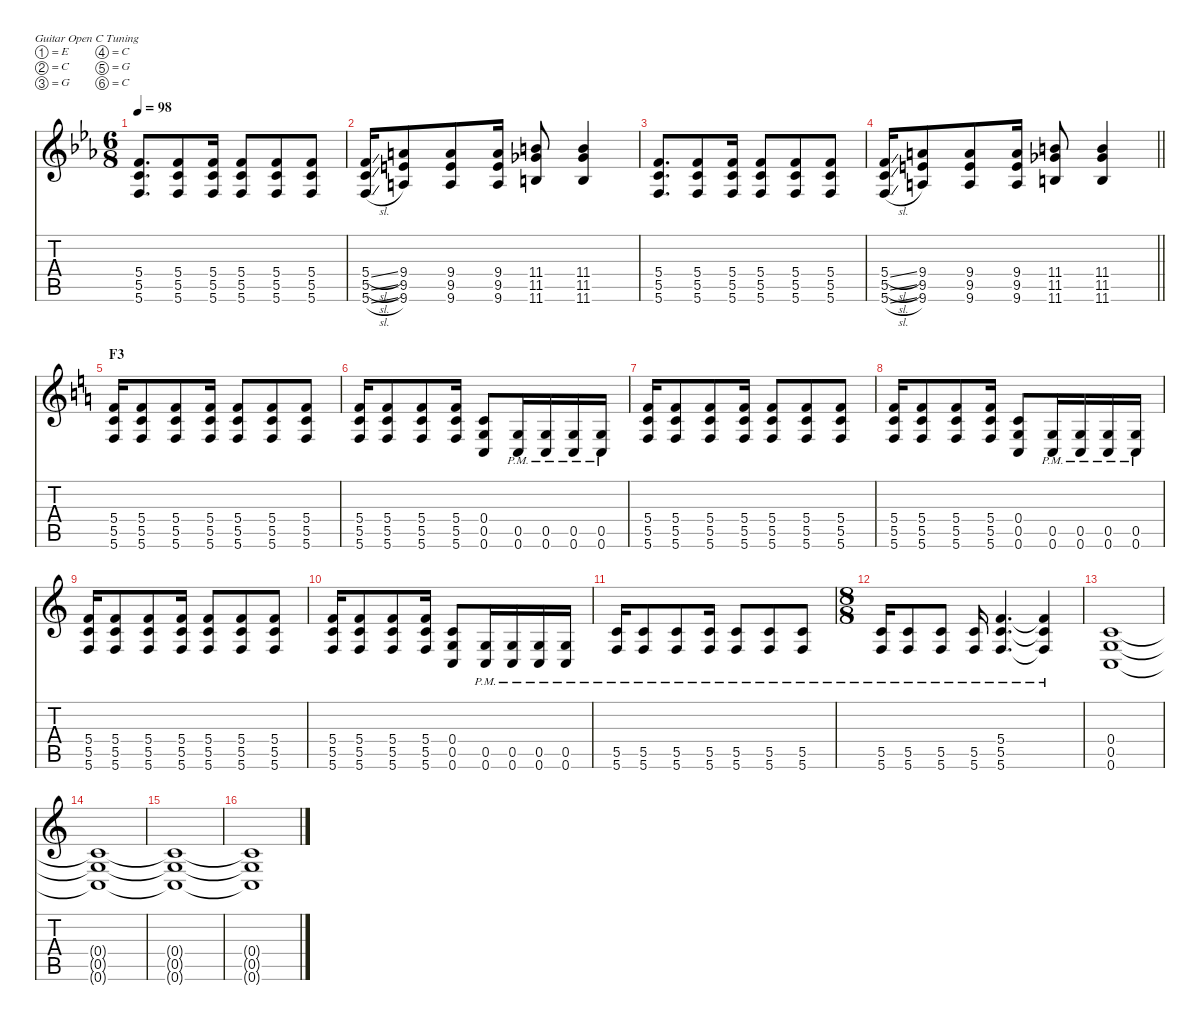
\defaultSystemsLayout 4
\hideDynamics
\bracketExtendMode nobrackets
\singleTrackTrackNamePolicy hidden
\multiTrackTrackNamePolicy hidden
\firstSystemTrackNameMode fullname
\firstSystemTrackNameOrientation horizontal
\otherSystemsTrackNameOrientation horizontal
\track ("Devin Townsend" "dist.guit.") {instrument distortionguitar}
\staff {score tabs}
\tuning (E4 C4 G3 C3 G2 C2)
\ts (6 8)
\tempo 98
\clef g2
\ks eb
(5.4{acc forcenatural} 5.5{acc forcenatural} 5.6{acc forcenatural}).8{d dy f beam Up} (5.4{acc forcenatural} 5.5{acc forcenatural} 5.6{acc forcenatural}).8{beam Up} (5.4{acc forcenatural} 5.5{acc forcenatural} 5.6{acc forcenatural}).16{beam Up} (5.4{acc forcenatural} 5.5{acc forcenatural} 5.6{acc forcenatural}).8{beam Up} (5.4{acc forcenatural} 5.5{acc forcenatural} 5.6{acc forcenatural}).8{beam Up} (5.4{acc forcenatural} 5.5{acc forcenatural} 5.6{acc forcenatural}).8{beam Up} |
(5.4{sl acc forcenatural} 5.5{sl acc forcenatural} 5.6{sl acc forcenatural}).16{beam Up} (9.4{acc forcenatural} 9.5{acc forcenatural} 9.6{acc forcenatural}).8{beam Up} (9.4{acc forcenatural} 9.5{acc forcenatural} 9.6{acc forcenatural}).8{beam Up} (9.4{acc forcenatural} 9.5{acc forcenatural} 9.6{acc forcenatural}).16{beam Up} (11.4{acc forcenatural} 11.5{acc b} 11.6{acc forcenatural}).8{beam Up} (11.4{acc forcenatural} 11.5{acc b} 11.6{acc forcenatural}).4{beam Up} |
(5.4{acc forcenatural} 5.5{acc forcenatural} 5.6{acc forcenatural}).8{d beam Up} (5.4{acc forcenatural} 5.5{acc forcenatural} 5.6{acc forcenatural}).8{beam Up} (5.4{acc forcenatural} 5.5{acc forcenatural} 5.6{acc forcenatural}).16{beam Up} (5.4{acc forcenatural} 5.5{acc forcenatural} 5.6{acc forcenatural}).8{beam Up} (5.4{acc forcenatural} 5.5{acc forcenatural} 5.6{acc forcenatural}).8{beam Up} (5.4{acc forcenatural} 5.5{acc forcenatural} 5.6{acc forcenatural}).8{beam Up} |
\barLineRight lightlight
(5.4{sl acc forcenatural} 5.5{sl acc forcenatural} 5.6{sl acc forcenatural}).16{beam Up} (9.4{acc forcenatural} 9.5{acc forcenatural} 9.6{acc forcenatural}).8{beam Up} (9.4{acc forcenatural} 9.5{acc forcenatural} 9.6{acc forcenatural}).8{beam Up} (9.4{acc forcenatural} 9.5{acc forcenatural} 9.6{acc forcenatural}).16{beam Up} (11.4{acc forcenatural} 11.5{acc b} 11.6{acc forcenatural}).8{beam Up} (11.4{acc forcenatural} 11.5{acc b} 11.6{acc forcenatural}).4{beam Up} |
\section ("" "F3")
\ks c
(5.4 5.5 5.6).16{beam Up} (5.4 5.5 5.6).8{beam Up} (5.4 5.5 5.6).8{beam Up} (5.4 5.5 5.6).16{beam Up} (5.4 5.5 5.6).8{beam Up} (5.4 5.5 5.6).8{beam Up} (5.4 5.5 5.6).8{beam Up} |
(5.4 5.5 5.6).16{beam Up} (5.4 5.5 5.6).8{beam Up} (5.4 5.5 5.6).8{beam Up} (5.4 5.5 5.6).16{beam Up} (0.4 0.5 0.6).8{beam Up} (0.5{pm} 0.6{pm}).16{beam Up} (0.5{pm} 0.6{pm}).16{beam Up} (0.5{pm} 0.6{pm}).16{beam Up} (0.5{pm} 0.6{pm}).16{beam Up} |
(5.4 5.5 5.6).16{beam Up} (5.4 5.5 5.6).8{beam Up} (5.4 5.5 5.6).8{beam Up} (5.4 5.5 5.6).16{beam Up} (5.4 5.5 5.6).8{beam Up} (5.4 5.5 5.6).8{beam Up} (5.4 5.5 5.6).8{beam Up} |
(5.4 5.5 5.6).16{beam Up} (5.4 5.5 5.6).8{beam Up} (5.4 5.5 5.6).8{beam Up} (5.4 5.5 5.6).16{beam Up} (0.4 0.5 0.6).8{beam Up} (0.5{pm} 0.6{pm}).16{beam Up} (0.5{pm} 0.6{pm}).16{beam Up} (0.5{pm} 0.6{pm}).16{beam Up} (0.5{pm} 0.6{pm}).16{beam Up} |
(5.4 5.5 5.6).16{beam Up} (5.4 5.5 5.6).8{beam Up} (5.4 5.5 5.6).8{beam Up} (5.4 5.5 5.6).16{beam Up} (5.4 5.5 5.6).8{beam Up} (5.4 5.5 5.6).8{beam Up} (5.4 5.5 5.6).8{beam Up} |
(5.4 5.5 5.6).16{beam Up} (5.4 5.5 5.6).8{beam Up} (5.4 5.5 5.6).8{beam Up} (5.4 5.5 5.6).16{beam Up} (0.4 0.5 0.6).8{beam Up} (0.5{pm} 0.6{pm}).16{beam Up} (0.5{pm} 0.6{pm}).16{beam Up} (0.5{pm} 0.6{pm}).16{beam Up} (0.5{pm} 0.6{pm}).16{beam Up} |
(5.5{pm} 5.6{pm}).16{beam Up} (5.5{pm} 5.6{pm}).8{beam Up} (5.5{pm} 5.6{pm}).8{beam Up} (5.5{pm} 5.6{pm}).16{beam Up} (5.5{pm} 5.6{pm}).8{beam Up} (5.5{pm} 5.6{pm}).8{beam Up} (5.5{pm} 5.6{pm}).8{beam Up} |
\ts (8 8)
\beaming (8 2 2 2 2)
(5.5{pm} 5.6{pm}).16{beam Up} (5.5{pm} 5.6{pm}).8{beam Up} (5.5{pm} 5.6{pm}).8{beam Up} (5.5{pm} 5.6{pm}).16{beam Up} (5.4{pm} 5.5{pm} 5.6{pm}).4{d beam Up} (5.4{pm t} 5.5{pm t} 5.6{pm t}).4{beam Up} |
(0.4 0.5 0.6).1{beam Up} |
(0.4{t} 0.5{t} 0.6{t}).1{beam Up} |
(0.4{t} 0.5{t} 0.6{t}).1{beam Up} |
(0.4{t} 0.5{t} 0.6{t}).1{beam Up}
